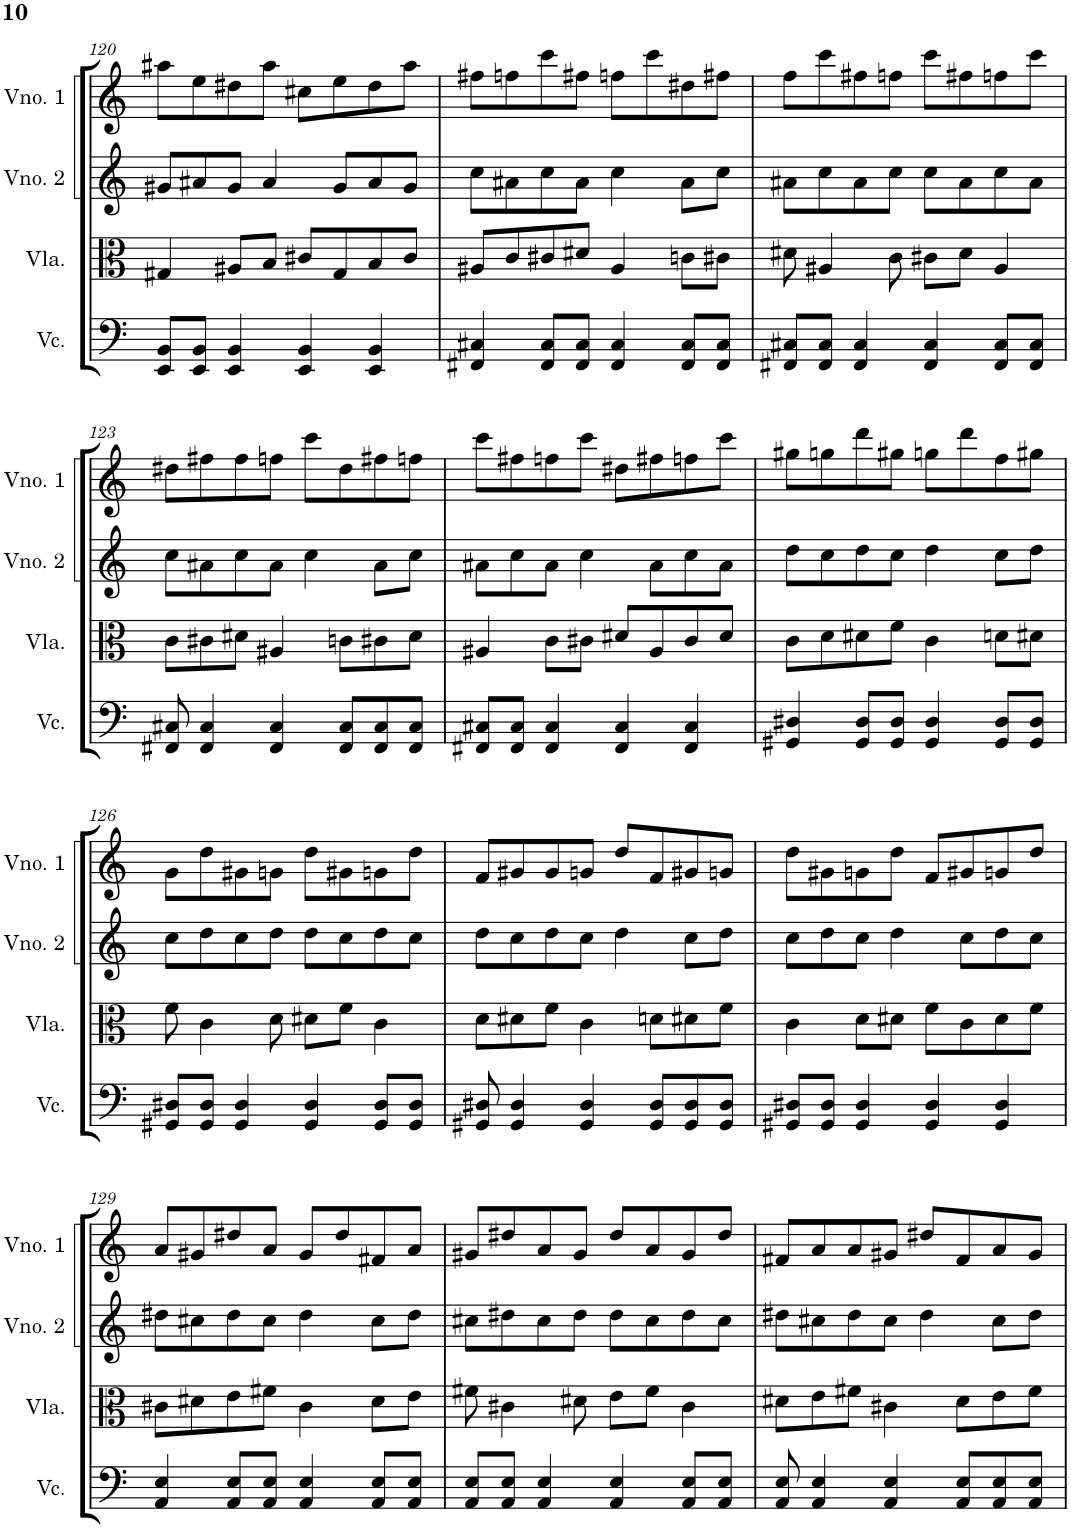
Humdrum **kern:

**kern	**kern	**kern	**kern
*part4	*part3	*part2	*part1
*staff4	*staff3	*staff2	*staff1
*I"Violoncelo	*I"Viola	*I"Violino 2	*I"Violino 1
*I'Vc.	*I'Vla.	*I'Vno. 2	*I'Vno. 1
!!LO:PB:g=z
*clefF4	*clefC3	*clefG2	*clefG2
*k[]	*k[]	*k[]	*k[]
*M4/4	*M4/4	*M4/4	*M4/4
=120	=120	=120	=120
8EE/ 8BB/L	4G#X/	8g#X/L	8aa#X\L
8EE/ 8BB/J	.	8a#X/	8ee\
4EE/ 4BB/	8A#X/L	8g#/J	8dd#X\
.	8B/J	4a#/	8aa#\J
4EE/ 4BB/	8c#X/L	.	8cc#X\L
.	8G#/	8g#/L	8ee\
4EE/ 4BB/	8B/	8a#/	8dd#\
.	8c#/J	8g#/J	8aa#\J
=121	=121	=121	=121
4FF#X/ 4C#X/	8A#X/L	8cc\L	8ff#X\L
.	8c/	8a#X\	8ffn\
8FF#/ 8C#/L	8c#X/	8cc\	8ccc\
8FF#/ 8C#/J	8d#X/J	8a#\J	8ff#X\J
4FF#/ 4C#/	4A#/	4cc\	8ffn\L
.	.	.	8ccc\
8FF#/ 8C#/L	8cn\L	8a#\L	8dd#X\
8FF#/ 8C#/J	8c#X\J	8cc\J	8ff#X\J
=122	=122	=122	=122
8FF#X/ 8C#X/L	8d#X\	8a#X\L	8ff\L
8FF#/ 8C#/J	4A#X/	8cc\	8ccc\
4FF#/ 4C#/	.	8a#\	8ff#X\
.	8c\	8cc\J	8ffn\J
4FF#/ 4C#/	8c#X\L	8cc\L	8ccc\L
.	8d#\J	8a#\	8ff#X\
8FF#/ 8C#/L	4A#/	8cc\	8ffn\
8FF#/ 8C#/J	.	8a#\J	8ccc\J
!!LO:LB:g=z
=123	=123	=123	=123
8FF#X/ 8C#X/	8c\L	8cc\L	8dd#X\L
4FF#/ 4C#/	8c#X\	8a#X\	8ff#X\
.	8d#X\J	8cc\	8ff#\
4FF#/ 4C#/	4A#X/	8a#\J	8ffn\J
.	.	4cc\	8ccc\L
8FF#/ 8C#/L	8cn\L	.	8dd#\
8FF#/ 8C#/	8c#X\	8a#\L	8ff#X\
8FF#/ 8C#/J	8d#\J	8cc\J	8ffn\J
=124	=124	=124	=124
8FF#X/ 8C#X/L	4A#X/	8a#X\L	8ccc\L
8FF#/ 8C#/J	.	8cc\	8ff#X\
4FF#/ 4C#/	8c\L	8a#\J	8ffn\
.	8c#X\J	4cc\	8ccc\J
4FF#/ 4C#/	8d#X/L	.	8dd#X\L
.	8A#/	8a#\L	8ff#X\
4FF#/ 4C#/	8c#/	8cc\	8ffn\
.	8d#/J	8a#\J	8ccc\J
=125	=125	=125	=125
4GG#X/ 4D#X/	8c\L	8dd\L	8gg#X\L
.	8d\	8cc\	8ggn\
8GG#/ 8D#/L	8d#X\	8dd\	8ddd\
8GG#/ 8D#/J	8f\J	8cc\J	8gg#X\J
4GG#/ 4D#/	4c\	4dd\	8ggn\L
.	.	.	8ddd\
8GG#/ 8D#/L	8dn\L	8cc\L	8ff\
8GG#/ 8D#/J	8d#X\J	8dd\J	8gg#X\J
!!LO:LB:g=z
=126	=126	=126	=126
8GG#X/ 8D#X/L	8f\	8cc\L	8g\L
8GG#/ 8D#/J	4c\	8dd\	8dd\
4GG#/ 4D#/	.	8cc\	8g#X\
.	8d\	8dd\J	8gn\J
4GG#/ 4D#/	8d#X\L	8dd\L	8dd\L
.	8f\J	8cc\	8g#X\
8GG#/ 8D#/L	4c\	8dd\	8gn\
8GG#/ 8D#/J	.	8cc\J	8dd\J
=127	=127	=127	=127
8GG#X/ 8D#X/	8d\L	8dd\L	8f/L
4GG#/ 4D#/	8d#X\	8cc\	8g#X/
.	8f\J	8dd\	8g#/
4GG#/ 4D#/	4c\	8cc\J	8gn/J
.	.	4dd\	8dd/L
8GG#/ 8D#/L	8dn\L	.	8f/
8GG#/ 8D#/	8d#X\	8cc\L	8g#X/
8GG#/ 8D#/J	8f\J	8dd\J	8gn/J
=128	=128	=128	=128
8GG#X/ 8D#X/L	4c\	8cc\L	8dd\L
8GG#/ 8D#/J	.	8dd\	8g#X\
4GG#/ 4D#/	8d\L	8cc\J	8gn\
.	8d#X\J	4dd\	8dd\J
4GG#/ 4D#/	8f\L	.	8f/L
.	8c\	8cc\L	8g#X/
4GG#/ 4D#/	8d#\	8dd\	8gn/
.	8f\J	8cc\J	8dd/J
!!LO:LB:g=z
=129	=129	=129	=129
4AA/ 4E/	8c#X\L	8dd#X\L	8a/L
.	8d#X\	8cc#X\	8g#X/
8AA/ 8E/L	8e\	8dd#\	8dd#X/
8AA/ 8E/J	8f#X\J	8cc#\J	8a/J
4AA/ 4E/	4c#\	4dd#\	8g#/L
.	.	.	8dd#/
8AA/ 8E/L	8d#\L	8cc#\L	8f#X/
8AA/ 8E/J	8e\J	8dd#\J	8a/J
=130	=130	=130	=130
8AA/ 8E/L	8f#X\	8cc#X\L	8g#X/L
8AA/ 8E/J	4c#X\	8dd#X\	8dd#X/
4AA/ 4E/	.	8cc#\	8a/
.	8d#X\	8dd#\J	8g#/J
4AA/ 4E/	8e\L	8dd#\L	8dd#/L
.	8f#\J	8cc#\	8a/
8AA/ 8E/L	4c#\	8dd#\	8g#/
8AA/ 8E/J	.	8cc#\J	8dd#/J
=131	=131	=131	=131
8AA/ 8E/	8d#X\L	8dd#X\L	8f#X/L
4AA/ 4E/	8e\	8cc#X\	8a/
.	8f#X\J	8dd#\	8a/
4AA/ 4E/	4c#X\	8cc#\J	8g#X/J
.	.	4dd#\	8dd#X/L
8AA/ 8E/L	8d#\L	.	8f#/
8AA/ 8E/	8e\	8cc#\L	8a/
8AA/ 8E/J	8f#\J	8dd#\J	8g#/J
=	=	=	=
*-	*-	*-	*-
